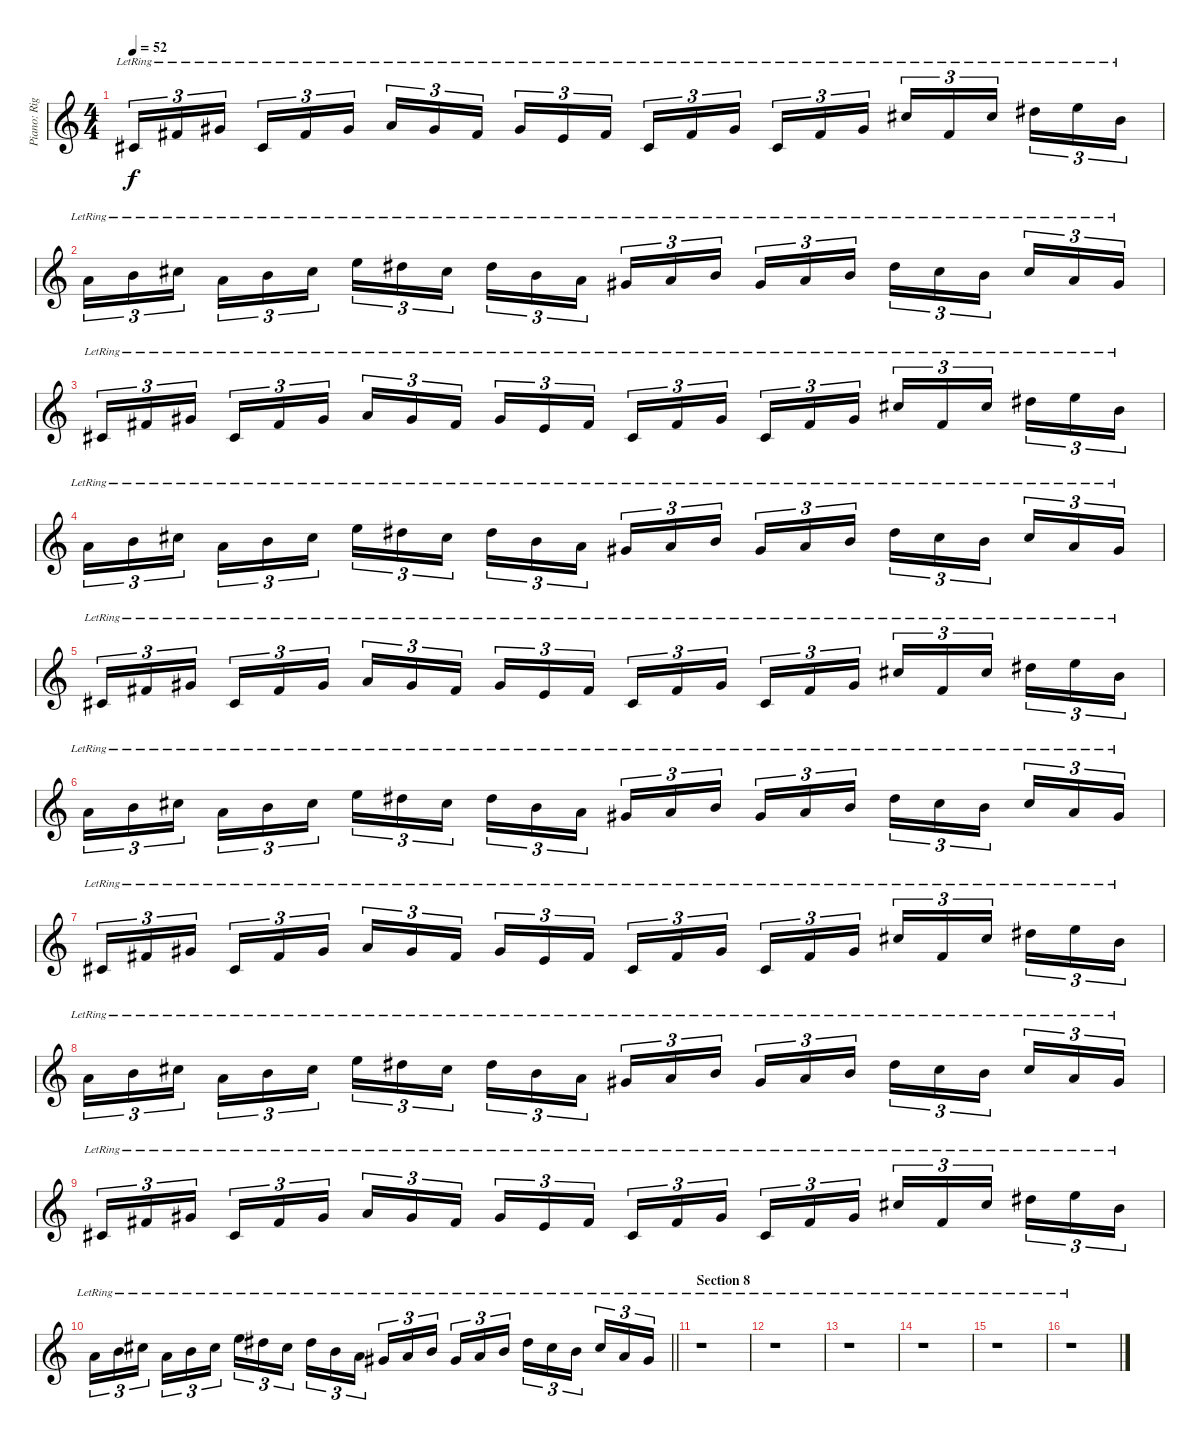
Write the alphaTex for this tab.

\track ("Piano: Right Hand" "Piano: Rig") {instrument acousticgrandpiano}
\staff {score}
\tuning (E4 B3 G3 D3 A2 E2) {hide}
\ts (4 4)
\tempo 52
\clef g2
\ks c
11.4{lr}.16{tu (3 2) dy f} 11.3{lr}.16{tu (3 2)} 9.2{lr}.16{tu (3 2) beam splitsecondary} 11.4{lr}.16{tu (3 2)} 11.3{lr}.16{tu (3 2)} 9.2{lr}.16{tu (3 2)} 5.1{lr}.16{tu (3 2)} 9.2{lr}.16{tu (3 2)} 2.1{lr}.16{tu (3 2) beam splitsecondary} 9.2{lr}.16{tu (3 2)} 9.3{lr}.16{tu (3 2)} 2.1{lr}.16{tu (3 2)} 11.4{lr}.16{tu (3 2)} 11.3{lr}.16{tu (3 2)} 9.2{lr}.16{tu (3 2) beam splitsecondary} 11.4{lr}.16{tu (3 2)} 11.3{lr}.16{tu (3 2)} 9.2{lr}.16{tu (3 2)} 9.1{lr}.16{tu (3 2)} 11.3{lr}.16{tu (3 2)} 9.1{lr}.16{tu (3 2) beam splitsecondary} 11.1{lr}.16{tu (3 2)} 12.1{lr}.16{tu (3 2)} 12.2{lr}.16{tu (3 2)} |
19.4{lr}.16{tu (3 2)} 16.3{lr}.16{tu (3 2)} 14.2{lr}.16{tu (3 2) beam splitsecondary} 19.4{lr}.16{tu (3 2)} 16.3{lr}.16{tu (3 2)} 14.2{lr}.16{tu (3 2)} 12.1{lr}.16{tu (3 2)} 11.1{lr}.16{tu (3 2)} 14.2{lr}.16{tu (3 2) beam splitsecondary} 11.1{lr}.16{tu (3 2)} 16.3{lr}.16{tu (3 2)} 19.4{lr}.16{tu (3 2)} 18.4{lr}.16{tu (3 2)} 14.3{lr}.16{tu (3 2)} 12.2{lr}.16{tu (3 2) beam splitsecondary} 18.4{lr}.16{tu (3 2)} 14.3{lr}.16{tu (3 2)} 12.2{lr}.16{tu (3 2)} 11.1{lr}.16{tu (3 2)} 14.2{lr}.16{tu (3 2)} 16.3{lr}.16{tu (3 2) beam splitsecondary} 14.2{lr}.16{tu (3 2)} 19.4{lr}.16{tu (3 2)} 18.4{lr}.16{tu (3 2)} |
11.4{lr}.16{tu (3 2)} 11.3{lr}.16{tu (3 2)} 9.2{lr}.16{tu (3 2) beam splitsecondary} 11.4{lr}.16{tu (3 2)} 11.3{lr}.16{tu (3 2)} 9.2{lr}.16{tu (3 2)} 5.1{lr}.16{tu (3 2)} 9.2{lr}.16{tu (3 2)} 2.1{lr}.16{tu (3 2) beam splitsecondary} 9.2{lr}.16{tu (3 2)} 9.3{lr}.16{tu (3 2)} 2.1{lr}.16{tu (3 2)} 11.4{lr}.16{tu (3 2)} 11.3{lr}.16{tu (3 2)} 9.2{lr}.16{tu (3 2) beam splitsecondary} 11.4{lr}.16{tu (3 2)} 11.3{lr}.16{tu (3 2)} 9.2{lr}.16{tu (3 2)} 9.1{lr}.16{tu (3 2)} 11.3{lr}.16{tu (3 2)} 9.1{lr}.16{tu (3 2) beam splitsecondary} 11.1{lr}.16{tu (3 2)} 12.1{lr}.16{tu (3 2)} 12.2{lr}.16{tu (3 2)} |
19.4{lr}.16{tu (3 2)} 16.3{lr}.16{tu (3 2)} 14.2{lr}.16{tu (3 2) beam splitsecondary} 19.4{lr}.16{tu (3 2)} 16.3{lr}.16{tu (3 2)} 14.2{lr}.16{tu (3 2)} 12.1{lr}.16{tu (3 2)} 11.1{lr}.16{tu (3 2)} 14.2{lr}.16{tu (3 2) beam splitsecondary} 11.1{lr}.16{tu (3 2)} 16.3{lr}.16{tu (3 2)} 19.4{lr}.16{tu (3 2)} 18.4{lr}.16{tu (3 2)} 14.3{lr}.16{tu (3 2)} 12.2{lr}.16{tu (3 2) beam splitsecondary} 18.4{lr}.16{tu (3 2)} 14.3{lr}.16{tu (3 2)} 12.2{lr}.16{tu (3 2)} 11.1{lr}.16{tu (3 2)} 14.2{lr}.16{tu (3 2)} 16.3{lr}.16{tu (3 2) beam splitsecondary} 14.2{lr}.16{tu (3 2)} 19.4{lr}.16{tu (3 2)} 18.4{lr}.16{tu (3 2)} |
11.4{lr}.16{tu (3 2)} 11.3{lr}.16{tu (3 2)} 9.2{lr}.16{tu (3 2) beam splitsecondary} 11.4{lr}.16{tu (3 2)} 11.3{lr}.16{tu (3 2)} 9.2{lr}.16{tu (3 2)} 5.1{lr}.16{tu (3 2)} 9.2{lr}.16{tu (3 2)} 2.1{lr}.16{tu (3 2) beam splitsecondary} 9.2{lr}.16{tu (3 2)} 9.3{lr}.16{tu (3 2)} 2.1{lr}.16{tu (3 2)} 11.4{lr}.16{tu (3 2)} 11.3{lr}.16{tu (3 2)} 9.2{lr}.16{tu (3 2) beam splitsecondary} 11.4{lr}.16{tu (3 2)} 11.3{lr}.16{tu (3 2)} 9.2{lr}.16{tu (3 2)} 9.1{lr}.16{tu (3 2)} 11.3{lr}.16{tu (3 2)} 9.1{lr}.16{tu (3 2) beam splitsecondary} 11.1{lr}.16{tu (3 2)} 12.1{lr}.16{tu (3 2)} 12.2{lr}.16{tu (3 2)} |
19.4{lr}.16{tu (3 2)} 16.3{lr}.16{tu (3 2)} 14.2{lr}.16{tu (3 2) beam splitsecondary} 19.4{lr}.16{tu (3 2)} 16.3{lr}.16{tu (3 2)} 14.2{lr}.16{tu (3 2)} 12.1{lr}.16{tu (3 2)} 11.1{lr}.16{tu (3 2)} 14.2{lr}.16{tu (3 2) beam splitsecondary} 11.1{lr}.16{tu (3 2)} 16.3{lr}.16{tu (3 2)} 19.4{lr}.16{tu (3 2)} 18.4{lr}.16{tu (3 2)} 14.3{lr}.16{tu (3 2)} 12.2{lr}.16{tu (3 2) beam splitsecondary} 18.4{lr}.16{tu (3 2)} 14.3{lr}.16{tu (3 2)} 12.2{lr}.16{tu (3 2)} 11.1{lr}.16{tu (3 2)} 14.2{lr}.16{tu (3 2)} 16.3{lr}.16{tu (3 2) beam splitsecondary} 14.2{lr}.16{tu (3 2)} 19.4{lr}.16{tu (3 2)} 18.4{lr}.16{tu (3 2)} |
11.4{lr}.16{tu (3 2)} 11.3{lr}.16{tu (3 2)} 9.2{lr}.16{tu (3 2) beam splitsecondary} 11.4{lr}.16{tu (3 2)} 11.3{lr}.16{tu (3 2)} 9.2{lr}.16{tu (3 2)} 5.1{lr}.16{tu (3 2)} 9.2{lr}.16{tu (3 2)} 2.1{lr}.16{tu (3 2) beam splitsecondary} 9.2{lr}.16{tu (3 2)} 9.3{lr}.16{tu (3 2)} 2.1{lr}.16{tu (3 2)} 11.4{lr}.16{tu (3 2)} 11.3{lr}.16{tu (3 2)} 9.2{lr}.16{tu (3 2) beam splitsecondary} 11.4{lr}.16{tu (3 2)} 11.3{lr}.16{tu (3 2)} 9.2{lr}.16{tu (3 2)} 9.1{lr}.16{tu (3 2)} 11.3{lr}.16{tu (3 2)} 9.1{lr}.16{tu (3 2) beam splitsecondary} 11.1{lr}.16{tu (3 2)} 12.1{lr}.16{tu (3 2)} 12.2{lr}.16{tu (3 2)} |
19.4{lr}.16{tu (3 2)} 16.3{lr}.16{tu (3 2)} 14.2{lr}.16{tu (3 2) beam splitsecondary} 19.4{lr}.16{tu (3 2)} 16.3{lr}.16{tu (3 2)} 14.2{lr}.16{tu (3 2)} 12.1{lr}.16{tu (3 2)} 11.1{lr}.16{tu (3 2)} 14.2{lr}.16{tu (3 2) beam splitsecondary} 11.1{lr}.16{tu (3 2)} 16.3{lr}.16{tu (3 2)} 19.4{lr}.16{tu (3 2)} 18.4{lr}.16{tu (3 2)} 14.3{lr}.16{tu (3 2)} 12.2{lr}.16{tu (3 2) beam splitsecondary} 18.4{lr}.16{tu (3 2)} 14.3{lr}.16{tu (3 2)} 12.2{lr}.16{tu (3 2)} 11.1{lr}.16{tu (3 2)} 14.2{lr}.16{tu (3 2)} 16.3{lr}.16{tu (3 2) beam splitsecondary} 14.2{lr}.16{tu (3 2)} 19.4{lr}.16{tu (3 2)} 18.4{lr}.16{tu (3 2)} |
11.4{lr}.16{tu (3 2)} 11.3{lr}.16{tu (3 2)} 9.2{lr}.16{tu (3 2) beam splitsecondary} 11.4{lr}.16{tu (3 2)} 11.3{lr}.16{tu (3 2)} 9.2{lr}.16{tu (3 2)} 5.1{lr}.16{tu (3 2)} 9.2{lr}.16{tu (3 2)} 2.1{lr}.16{tu (3 2) beam splitsecondary} 9.2{lr}.16{tu (3 2)} 9.3{lr}.16{tu (3 2)} 2.1{lr}.16{tu (3 2)} 11.4{lr}.16{tu (3 2)} 11.3{lr}.16{tu (3 2)} 9.2{lr}.16{tu (3 2) beam splitsecondary} 11.4{lr}.16{tu (3 2)} 11.3{lr}.16{tu (3 2)} 9.2{lr}.16{tu (3 2)} 9.1{lr}.16{tu (3 2)} 11.3{lr}.16{tu (3 2)} 9.1{lr}.16{tu (3 2) beam splitsecondary} 11.1{lr}.16{tu (3 2)} 12.1{lr}.16{tu (3 2)} 12.2{lr}.16{tu (3 2)} |
\barLineRight lightlight
19.4{lr}.16{tu (3 2)} 16.3{lr}.16{tu (3 2)} 14.2{lr}.16{tu (3 2) beam splitsecondary} 19.4{lr}.16{tu (3 2)} 16.3{lr}.16{tu (3 2)} 14.2{lr}.16{tu (3 2)} 12.1{lr}.16{tu (3 2)} 11.1{lr}.16{tu (3 2)} 14.2{lr}.16{tu (3 2) beam splitsecondary} 11.1{lr}.16{tu (3 2)} 16.3{lr}.16{tu (3 2)} 19.4{lr}.16{tu (3 2)} 18.4{lr}.16{tu (3 2)} 14.3{lr}.16{tu (3 2)} 12.2{lr}.16{tu (3 2) beam splitsecondary} 18.4{lr}.16{tu (3 2)} 14.3{lr}.16{tu (3 2)} 12.2{lr}.16{tu (3 2)} 11.1{lr}.16{tu (3 2)} 14.2{lr}.16{tu (3 2)} 16.3{lr}.16{tu (3 2) beam splitsecondary} 14.2{lr}.16{tu (3 2)} 19.4{lr}.16{tu (3 2)} 18.4{lr}.16{tu (3 2)} |
\section ("" "Section 8")
r.1 |
r.1 |
r.1 |
r.1 |
r.1 |
r.1
